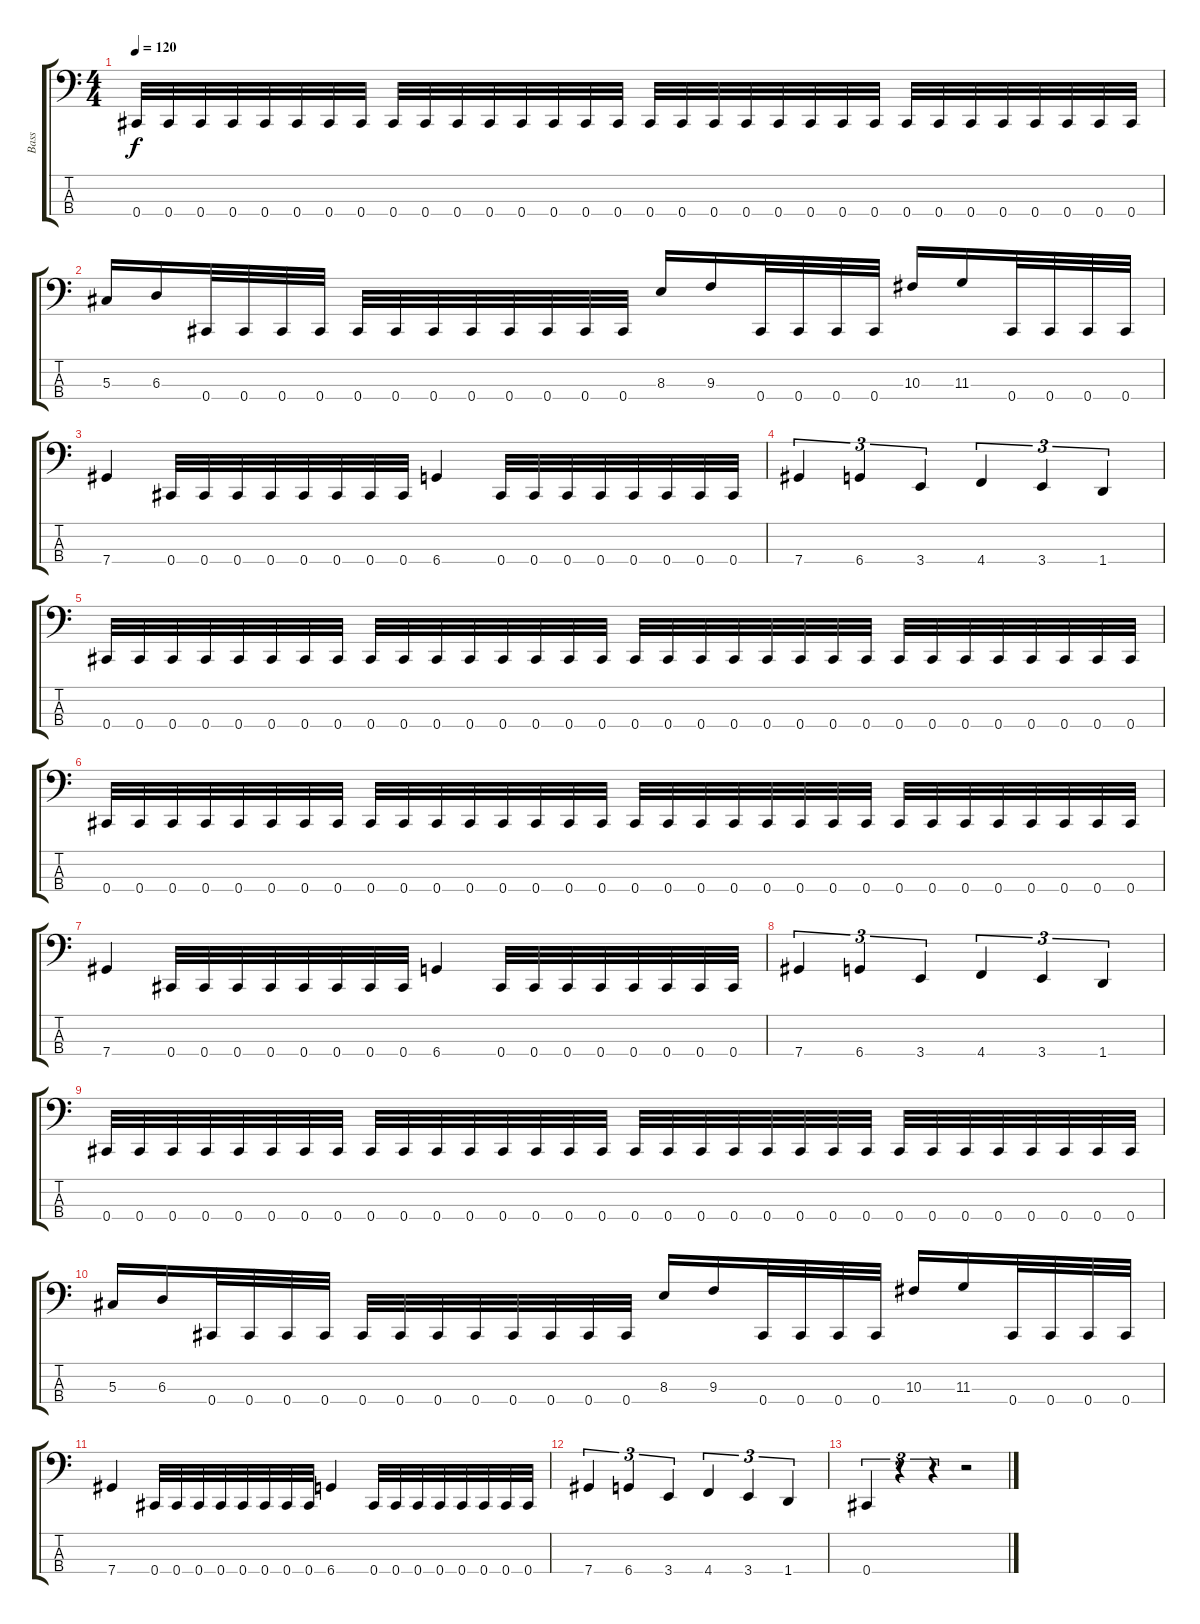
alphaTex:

\track ("Bass" "Bass") {instrument electricbasspick}
\staff {score tabs}
\tuning (Gb2 Db2 Ab1 Db1) {hide}
\ts (4 4)
\tempo 120
\clef f4
\ks c
0.4.32{dy f} 0.4.32 0.4.32 0.4.32 0.4.32 0.4.32 0.4.32 0.4.32 0.4.32 0.4.32 0.4.32 0.4.32 0.4.32 0.4.32 0.4.32 0.4.32 0.4.32 0.4.32 0.4.32 0.4.32 0.4.32 0.4.32 0.4.32 0.4.32 0.4.32 0.4.32 0.4.32 0.4.32 0.4.32 0.4.32 0.4.32 0.4.32 |
5.3.16 6.3.16 0.4.32 0.4.32 0.4.32 0.4.32 0.4.32 0.4.32 0.4.32 0.4.32 0.4.32 0.4.32 0.4.32 0.4.32 8.3.16 9.3.16 0.4.32 0.4.32 0.4.32 0.4.32 10.3.16 11.3.16 0.4.32 0.4.32 0.4.32 0.4.32 |
7.4.4 0.4.32 0.4.32 0.4.32 0.4.32 0.4.32 0.4.32 0.4.32 0.4.32 6.4.4 0.4.32 0.4.32 0.4.32 0.4.32 0.4.32 0.4.32 0.4.32 0.4.32 |
7.4.4{tu (3 2)} 6.4.4{tu (3 2)} 3.4.4{tu (3 2)} 4.4.4{tu (3 2)} 3.4.4{tu (3 2)} 1.4.4{tu (3 2)} |
0.4.32 0.4.32 0.4.32 0.4.32 0.4.32 0.4.32 0.4.32 0.4.32 0.4.32 0.4.32 0.4.32 0.4.32 0.4.32 0.4.32 0.4.32 0.4.32 0.4.32 0.4.32 0.4.32 0.4.32 0.4.32 0.4.32 0.4.32 0.4.32 0.4.32 0.4.32 0.4.32 0.4.32 0.4.32 0.4.32 0.4.32 0.4.32 |
0.4.32 0.4.32 0.4.32 0.4.32 0.4.32 0.4.32 0.4.32 0.4.32 0.4.32 0.4.32 0.4.32 0.4.32 0.4.32 0.4.32 0.4.32 0.4.32 0.4.32 0.4.32 0.4.32 0.4.32 0.4.32 0.4.32 0.4.32 0.4.32 0.4.32 0.4.32 0.4.32 0.4.32 0.4.32 0.4.32 0.4.32 0.4.32 |
7.4.4 0.4.32 0.4.32 0.4.32 0.4.32 0.4.32 0.4.32 0.4.32 0.4.32 6.4.4 0.4.32 0.4.32 0.4.32 0.4.32 0.4.32 0.4.32 0.4.32 0.4.32 |
7.4.4{tu (3 2)} 6.4.4{tu (3 2)} 3.4.4{tu (3 2)} 4.4.4{tu (3 2)} 3.4.4{tu (3 2)} 1.4.4{tu (3 2)} |
0.4.32 0.4.32 0.4.32 0.4.32 0.4.32 0.4.32 0.4.32 0.4.32 0.4.32 0.4.32 0.4.32 0.4.32 0.4.32 0.4.32 0.4.32 0.4.32 0.4.32 0.4.32 0.4.32 0.4.32 0.4.32 0.4.32 0.4.32 0.4.32 0.4.32 0.4.32 0.4.32 0.4.32 0.4.32 0.4.32 0.4.32 0.4.32 |
5.3.16 6.3.16 0.4.32 0.4.32 0.4.32 0.4.32 0.4.32 0.4.32 0.4.32 0.4.32 0.4.32 0.4.32 0.4.32 0.4.32 8.3.16 9.3.16 0.4.32 0.4.32 0.4.32 0.4.32 10.3.16 11.3.16 0.4.32 0.4.32 0.4.32 0.4.32 |
7.4.4 0.4.32 0.4.32 0.4.32 0.4.32 0.4.32 0.4.32 0.4.32 0.4.32 6.4.4 0.4.32 0.4.32 0.4.32 0.4.32 0.4.32 0.4.32 0.4.32 0.4.32 |
7.4.4{tu (3 2)} 6.4.4{tu (3 2)} 3.4.4{tu (3 2)} 4.4.4{tu (3 2)} 3.4.4{tu (3 2)} 1.4.4{tu (3 2)} |
0.4.4{tu (3 2)} r.4{tu (3 2)} r.4{tu (3 2)} r.2
